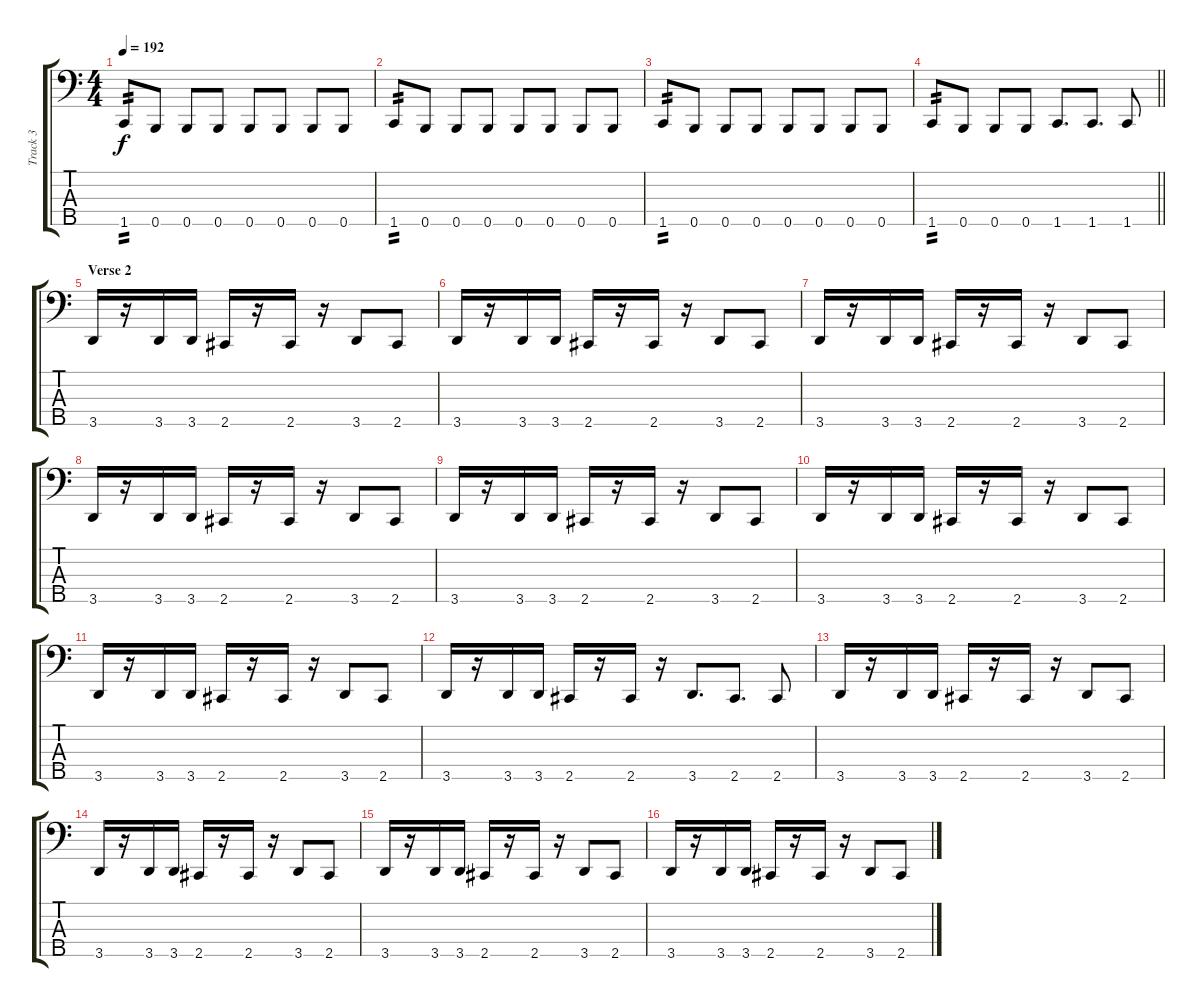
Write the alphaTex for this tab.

\track ("Track 3" "Track 3") {instrument electricbassfinger}
\staff {score tabs}
\tuning (G2 D2 A1 E1 B0) {hide}
\ts (4 4)
\tempo 192
\clef f4
\ks c
1.5.8{tp 2 dy f} 0.5.8 0.5.8 0.5.8 0.5.8 0.5.8 0.5.8 0.5.8 |
1.5.8{tp 2} 0.5.8 0.5.8 0.5.8 0.5.8 0.5.8 0.5.8 0.5.8 |
1.5.8{tp 2} 0.5.8 0.5.8 0.5.8 0.5.8 0.5.8 0.5.8 0.5.8 |
\barLineRight lightlight
1.5.8{tp 2} 0.5.8 0.5.8 0.5.8 1.5.8{d} 1.5.8{d} 1.5.8 |
\section ("" "Verse 2")
3.5.16 r.16 3.5.16 3.5.16 2.5.16 r.16 2.5.16 r.16 3.5.8 2.5.8 |
3.5.16 r.16 3.5.16 3.5.16 2.5.16 r.16 2.5.16 r.16 3.5.8 2.5.8 |
3.5.16 r.16 3.5.16 3.5.16 2.5.16 r.16 2.5.16 r.16 3.5.8 2.5.8 |
3.5.16 r.16 3.5.16 3.5.16 2.5.16 r.16 2.5.16 r.16 3.5.8 2.5.8 |
3.5.16 r.16 3.5.16 3.5.16 2.5.16 r.16 2.5.16 r.16 3.5.8 2.5.8 |
3.5.16 r.16 3.5.16 3.5.16 2.5.16 r.16 2.5.16 r.16 3.5.8 2.5.8 |
3.5.16 r.16 3.5.16 3.5.16 2.5.16 r.16 2.5.16 r.16 3.5.8 2.5.8 |
3.5.16 r.16 3.5.16 3.5.16 2.5.16 r.16 2.5.16 r.16 3.5.8{d} 2.5.8{d} 2.5.8 |
3.5.16 r.16 3.5.16 3.5.16 2.5.16 r.16 2.5.16 r.16 3.5.8 2.5.8 |
3.5.16 r.16 3.5.16 3.5.16 2.5.16 r.16 2.5.16 r.16 3.5.8 2.5.8 |
3.5.16 r.16 3.5.16 3.5.16 2.5.16 r.16 2.5.16 r.16 3.5.8 2.5.8 |
3.5.16 r.16 3.5.16 3.5.16 2.5.16 r.16 2.5.16 r.16 3.5.8 2.5.8
